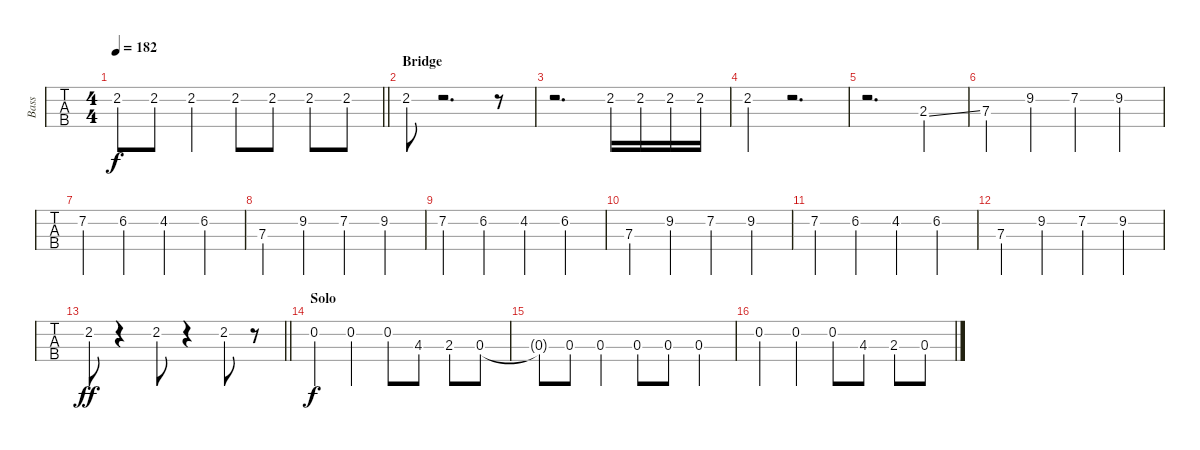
\track ("Bass" "Bass") {instrument electricbasspick}
\staff {tabs}
\tuning (G2 D2 A1 E1) {hide}
\ts (4 4)
\tempo 182
\clef f4
\barLineRight lightlight
\ks c
2.2{t}.8{dy f} 2.2.8 2.2.4 2.2.8 2.2.8 2.2.8 2.2.8 |
\section ("" "Bridge")
2.2.8 r.2{d} r.8 |
r.2{d} 2.2.16 2.2.16 2.2.16 2.2.16 |
2.2.4 r.2{d} |
r.2{d} 2.3{ss}.4 |
7.3.4 9.2.4 7.2.4 9.2.4 |
7.2.4 6.2.4 4.2.4 6.2.4 |
7.3.4 9.2.4 7.2.4 9.2.4 |
7.2.4 6.2.4 4.2.4 6.2.4 |
7.3.4 9.2.4 7.2.4 9.2.4 |
7.2.4 6.2.4 4.2.4 6.2.4 |
7.3.4 9.2.4 7.2.4 9.2.4 |
\barLineRight lightlight
2.2{ac}.8{dy ff} r.4 2.2{ac}.8 r.4 2.2{ac}.8 r.8 |
\section ("" "Solo")
0.2.4{dy f} 0.2.4 0.2.8 4.3.8 2.3.8 0.3.8 |
0.3{t}.8 0.3.8 0.3.4 0.3.8 0.3.8 0.3.4 |
0.2.4 0.2.4 0.2.8 4.3.8 2.3.8 0.3.8
